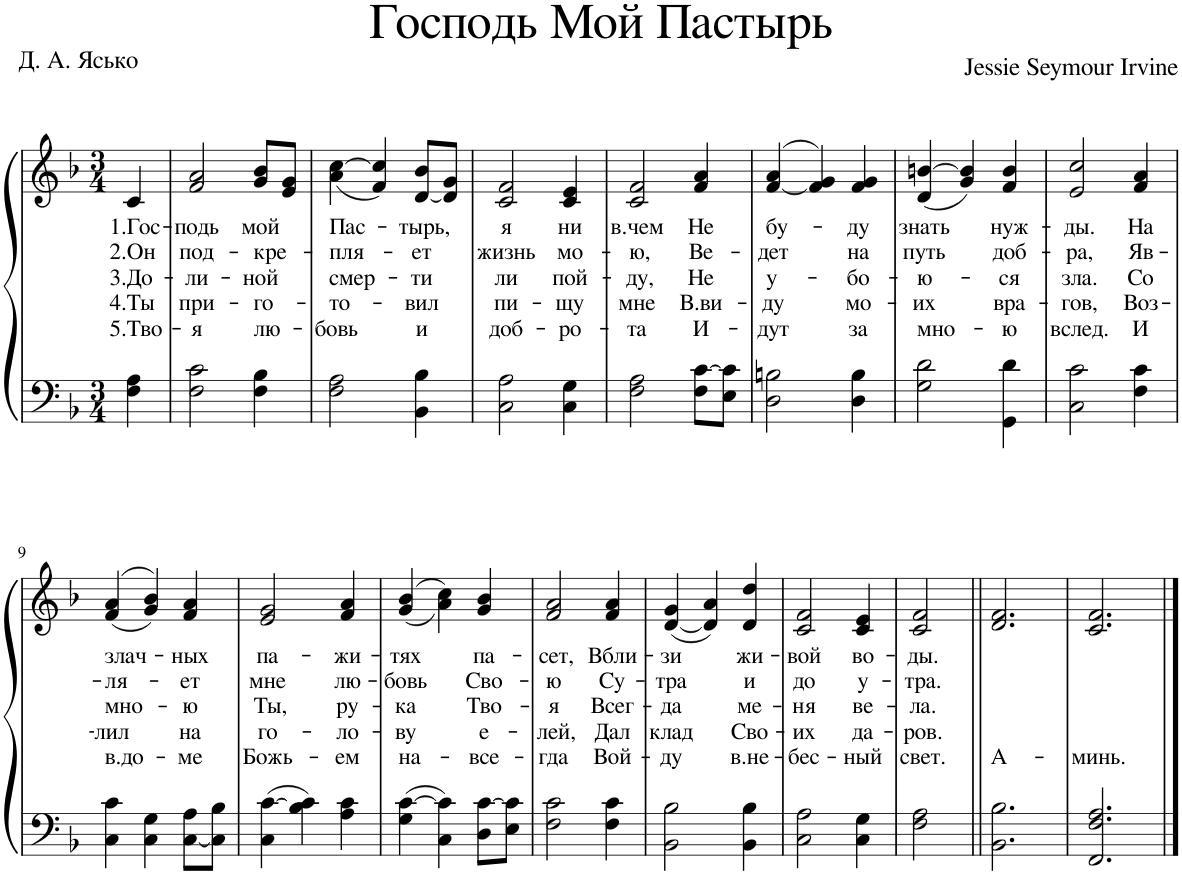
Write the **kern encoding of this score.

**kern	**kern	**text	**text	**text	**text	**text
*part1	*part1	*part1	*part1	*part1	*part1	*part1
*staff2	*staff1	*staff1	*staff1	*staff1	*staff1	*staff1
*I"Piano	*	*	*	*	*	*
*I'Pno.	*	*	*	*	*	*
*clefF4	*clefG2	*	*	*	*	*
*k[b-]	*k[b-]	*	*	*	*	*
*M3/4	*M3/4	*	*	*	*	*
=1	=1	=1	=1	=1	=1	=1
!	!	!LO:LY:b	!LO:LY:b	!LO:LY:b	!LO:LY:b	!LO:LY:b
4F\ 4A\	4c/	1.Гос-	2.Он	3.До-	4.Ты	5.Тво-
=2	=2	=2	=2	=2	=2	=2
!	!	!LO:LY:b	!LO:LY:b	!LO:LY:b	!LO:LY:b	!LO:LY:b
2F\ 2c\	2f/ 2a/	-подь	под-	-ли-	при-	-я
!	!	!LO:LY:b	!LO:LY:b	!LO:LY:b	!LO:LY:b	!LO:LY:b
4F\ 4B-\	8g/ 8b-/L	мой	-кре-	-ной	-го-	лю-
.	8e/ 8g/J	.	.	.	.	.
=3	=3	=3	=3	=3	=3	=3
!	!	!LO:LY:b	!LO:LY:b	!LO:LY:b	!LO:LY:b	!LO:LY:b
2F\ 2A\	(<4a\ [4cc\	Пас-	-пля-	смер-	-то-	-бовь
.	4f/ 4cc/])	.	.	.	.	.
!	!	!LO:LY:b	!LO:LY:b	!LO:LY:b	!LO:LY:b	!LO:LY:b
4BB-\ 4B-\	[8d/ 8b-/L	-тырь,	-ет	-ти	-вил	и
.	8d/] 8g/J	.	.	.	.	.
=4	=4	=4	=4	=4	=4	=4
!	!	!LO:LY:b	!LO:LY:b	!LO:LY:b	!LO:LY:b	!LO:LY:b
2C\ 2A\	2c/ 2f/	я	жизнь	ли	пи-	доб-
!	!	!LO:LY:b	!LO:LY:b	!LO:LY:b	!LO:LY:b	!LO:LY:b
4C\ 4G\	4c/ 4e/	ни	мо-	пой-	-щу	-ро-
=5	=5	=5	=5	=5	=5	=5
!	!	!LO:LY:b	!LO:LY:b	!LO:LY:b	!LO:LY:b	!LO:LY:b
2F\ 2A\	2c/ 2f/	в.чем	-ю,	-ду,	мне	-та
!	!	!LO:LY:b	!LO:LY:b	!LO:LY:b	!LO:LY:b	!LO:LY:b
8F\ [8c\L	4f/ 4a/	Не	Ве-	Не	В.ви-	И-
8E\ 8c\]J	.	.	.	.	.	.
=6	=6	=6	=6	=6	=6	=6
!	!	!LO:LY:b	!LO:LY:b	!LO:LY:b	!LO:LY:b	!LO:LY:b
2D\ 2Bn\	(>[4f/ 4a/	бу-	-дет	у-	-ду	-дут
.	4f/] 4g/)	.	.	.	.	.
!	!	!LO:LY:b	!LO:LY:b	!LO:LY:b	!LO:LY:b	!LO:LY:b
4D\ 4B\	4f/ 4g/	-ду	на	-бо-	мо-	за
=7	=7	=7	=7	=7	=7	=7
!	!	!LO:LY:b	!LO:LY:b	!LO:LY:b	!LO:LY:b	!LO:LY:b
2G\ 2d\	(<4d/ [4bn/	знать	путь	-ю-	-их	мно-
.	4g/ 4b/])	.	.	.	.	.
!	!	!LO:LY:b	!LO:LY:b	!LO:LY:b	!LO:LY:b	!LO:LY:b
4GG\ 4d\	4f/ 4b/	нуж-	доб-	-ся	вра-	-ю
=8	=8	=8	=8	=8	=8	=8
!	!	!LO:LY:b	!LO:LY:b	!LO:LY:b	!LO:LY:b	!LO:LY:b
2C\ 2c\	2e/ 2cc/	-ды.	-ра,	зла.	-гов,	вслед.
!	!	!LO:LY:b	!LO:LY:b	!LO:LY:b	!LO:LY:b	!LO:LY:b
4F\ 4c\	4f/ 4a/	На	Яв-	Со	Воз-	И
!!LO:LB:g=z
=9	=9	=9	=9	=9	=9	=9
!	!	!LO:LY:b	!LO:LY:b	!LO:LY:b	!LO:LY:b	!LO:LY:b
4C\ 4c\	(>(4f/ 4a/	злач-	-ля-	мно-	-лил	в.до-
4C\ 4G\	4g/ 4b-/))	.	.	.	.	.
!	!	!LO:LY:b	!LO:LY:b	!LO:LY:b	!LO:LY:b	!LO:LY:b
[8C\ 8A\L	4f/ 4a/	-ных	-ет	-ю	на	-ме
8C\] 8B-\J	.	.	.	.	.	.
=10	=10	=10	=10	=10	=10	=10
!	!	!LO:LY:b	!LO:LY:b	!LO:LY:b	!LO:LY:b	!LO:LY:b
4C\ [4c\	2e/ 2g/	па-	мне	Ты,	го-	Божь-
4B-\ 4c\]	.	.	.	.	.	.
!	!	!LO:LY:b	!LO:LY:b	!LO:LY:b	!LO:LY:b	!LO:LY:b
4A\ 4c\	4f/ 4a/	-жи-	лю-	ру-	-ло-	-ем
=11	=11	=11	=11	=11	=11	=11
!	!	!LO:LY:b	!LO:LY:b	!LO:LY:b	!LO:LY:b	!LO:LY:b
4G\ [4c\	(>(<4g/ 4b-/	-тях	-бовь	-ка	-ву	на-
4C\ 4c\]	4a\ 4cc\))	.	.	.	.	.
!	!	!LO:LY:b	!LO:LY:b	!LO:LY:b	!LO:LY:b	!LO:LY:b
8D\ [8c\L	4g/ 4b-/	па-	Сво-	Тво-	е-	-все-
8E\ 8c\]J	.	.	.	.	.	.
=12	=12	=12	=12	=12	=12	=12
!	!	!LO:LY:b	!LO:LY:b	!LO:LY:b	!LO:LY:b	!LO:LY:b
2F\ 2c\	2f/ 2a/	-сет,	-ю	-я	-лей,	-гда
!	!	!LO:LY:b	!LO:LY:b	!LO:LY:b	!LO:LY:b	!LO:LY:b
4F\ 4c\	4f/ 4a/	Вбли-	Су-	Всег-	Дал	Вой-
=13	=13	=13	=13	=13	=13	=13
!	!	!LO:LY:b	!LO:LY:b	!LO:LY:b	!LO:LY:b	!LO:LY:b
2BB-\ 2B-\	([4d/ 4g/	-зи	-тра	-да	клад	-ду
.	4d/] 4a/)	.	.	.	.	.
!	!	!LO:LY:b	!LO:LY:b	!LO:LY:b	!LO:LY:b	!LO:LY:b
4BB-\ 4B-\	4d/ 4dd/	жи-	и	ме-	Сво-	в.не-
=14	=14	=14	=14	=14	=14	=14
!	!	!LO:LY:b	!LO:LY:b	!LO:LY:b	!LO:LY:b	!LO:LY:b
2C\ 2A\	2c/ 2f/	-вой	до	-ня	-их	-бес-
!	!	!LO:LY:b	!LO:LY:b	!LO:LY:b	!LO:LY:b	!LO:LY:b
4C\ 4G\	4c/ 4e/	во-	у-	ве-	да-	-ный
=15	=15	=15	=15	=15	=15	=15
!	!	!LO:LY:b	!LO:LY:b	!LO:LY:b	!LO:LY:b	!LO:LY:b
2F\ 2A\	2c/ 2f/	-ды.	-тра.	-ла.	-ров.	свет.
=16||	=16||	=16||	=16||	=16||	=16||	=16||
!	!	!	!	!	!	!LO:LY:b
2.BB-\ 2.B-\	2.d/ 2.f/	.	.	.	.	А-
=17	=17	=17	=17	=17	=17	=17
!	!	!	!	!	!	!LO:LY:b
2.FF/ 2.F/ 2.A/	2.c/ 2.f/	.	.	.	.	-минь.
==	==	==	==	==	==	==
*-	*-	*-	*-	*-	*-	*-
